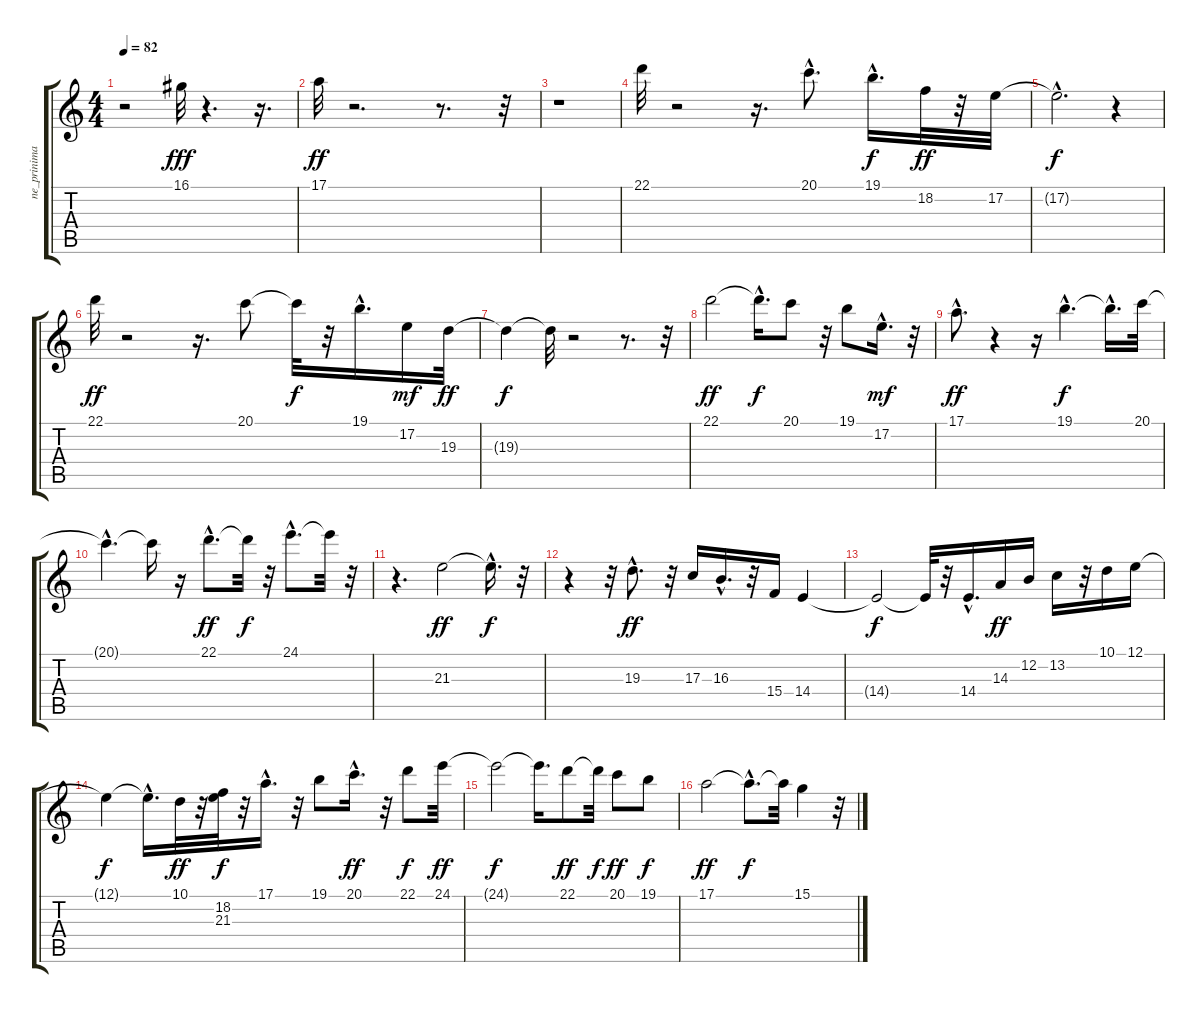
\track ("ne_prinimai" "ne_prinima") {instrument synthstrings2}
\staff {score tabs}
\tuning (E4 B3 G3 D3 A2 E2) {hide}
\ts (4 4)
\tempo 82
\clef g2
\ks c
r.2{dy f} 16.1.32{dy fff} r.4{d} r.16{d} |
17.1.32{dy ff} r.2{d} r.8{d} r.32 |
r.1 |
22.1.32 r.2 r.16{d} 20.1{hac}.8{d} 19.1{hac}.16{d dy f} 18.2.32{dy ff} r.32 17.2.32 |
17.2{hac t}.2{d dy f} r.4 |
22.1.32{dy ff} r.2 r.16{d} 20.1.8 20.1{t}.32{dy f} r.32 19.1{hac}.16{d} 17.2.16{dy mf} 19.3.32{dy ff} |
19.3{t}.4{dy f} 19.3{t}.32 r.2 r.8{d} r.32 |
22.1.2{dy ff} 22.1{hac t}.16{d dy f} 20.1.8 r.32 19.1.8 17.2{hac}.16{d dy mf} r.32 |
17.1{hac}.8{d dy ff} r.4 r.16 19.1{hac}.4{d dy f} 19.1{hac t}.16{d} 20.1.32 |
20.1{hac t}.4{d} 20.1{t}.16 r.16 22.1{hac}.8{d dy ff} 22.1{t}.32{dy f} r.32 24.1{hac}.8{d} 24.1{t}.32 r.32 |
r.4{d} 21.3.2{dy ff} 21.3{hac t}.16{d dy f} r.32 |
r.4 r.32 19.3{hac}.8{d dy ff} r.32 17.3.16 16.3{hac}.16{d} r.32 15.4.16 14.4.4 |
14.4{t}.2{dy f} 14.4{t}.32 r.32 14.4{hac}.16{d} 14.3.16{dy ff} 12.2.16 13.2.16 r.32 10.1.16 12.1.16 |
12.1{t}.4{dy f} 12.1{hac t}.16{d} 10.1.32{dy ff} r.32 (18.2 21.3).32{dy f} r.32 17.1{hac}.16{d} r.32 19.1.8 20.1{hac}.16{d dy ff} r.32 22.1.8{dy f} 24.1.32{dy ff} |
24.1{t}.2{dy f} 24.1{t}.16{d} 22.1.8{dy ff} 22.1{t}.32{dy f} 20.1.8{dy ff} 19.1.8{dy f} |
17.1.2{dy ff} 17.1{hac t}.8{d dy f} 17.1{t}.32 15.1.4 r.32
